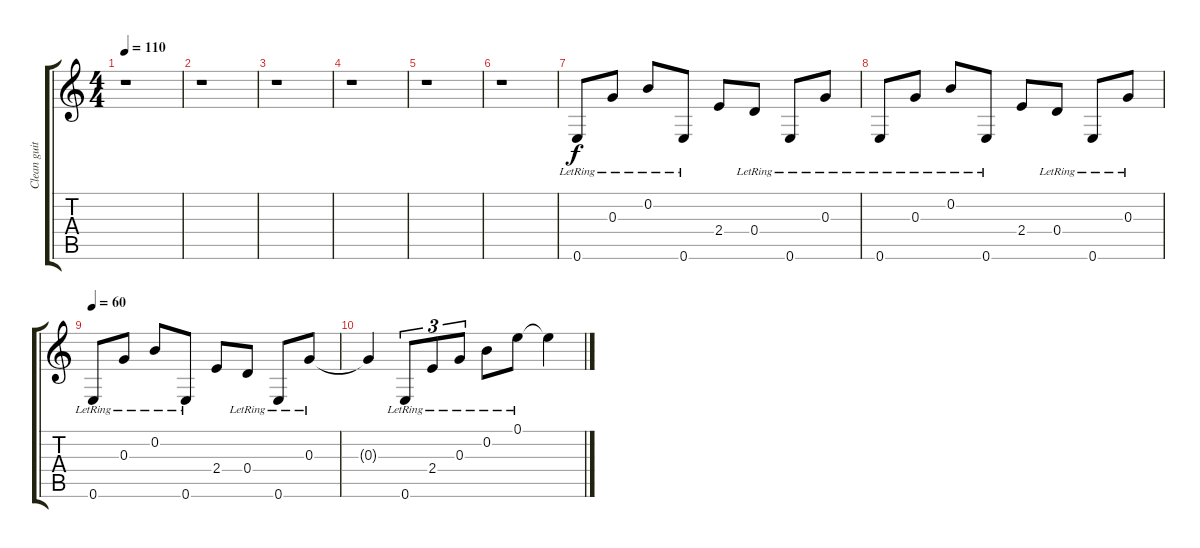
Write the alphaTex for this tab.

\track ("Clean guitar" "Clean guit") {instrument electricguitarclean}
\staff {score tabs}
\tuning (E4 B3 G3 D3 A2 E2) {hide}
\ts (4 4)
\tempo 110
\clef g2
\ks c
r.1{dy f} |
r.1 |
r.1 |
r.1 |
r.1 |
r.1 |
0.6{lr}.8 0.3{lr}.8 0.2{lr}.8 0.6{lr}.8 2.4.8 0.4{lr}.8 0.6{lr}.8 0.3{lr}.8 |
0.6{lr}.8 0.3{lr}.8 0.2{lr}.8 0.6{lr}.8 2.4.8 0.4{lr}.8 0.6{lr}.8 0.3{lr}.8 |
\tempo 60
0.6{lr}.8 0.3{lr}.8 0.2{lr}.8 0.6{lr}.8 2.4.8 0.4{lr}.8 0.6{lr}.8 0.3{lr}.8 |
0.3{t}.4 0.6{lr}.8{tu (3 2)} 2.4{lr}.8{tu (3 2)} 0.3{lr}.8{tu (3 2)} 0.2{lr}.8 0.1{lr}.8 0.1{t}.4
